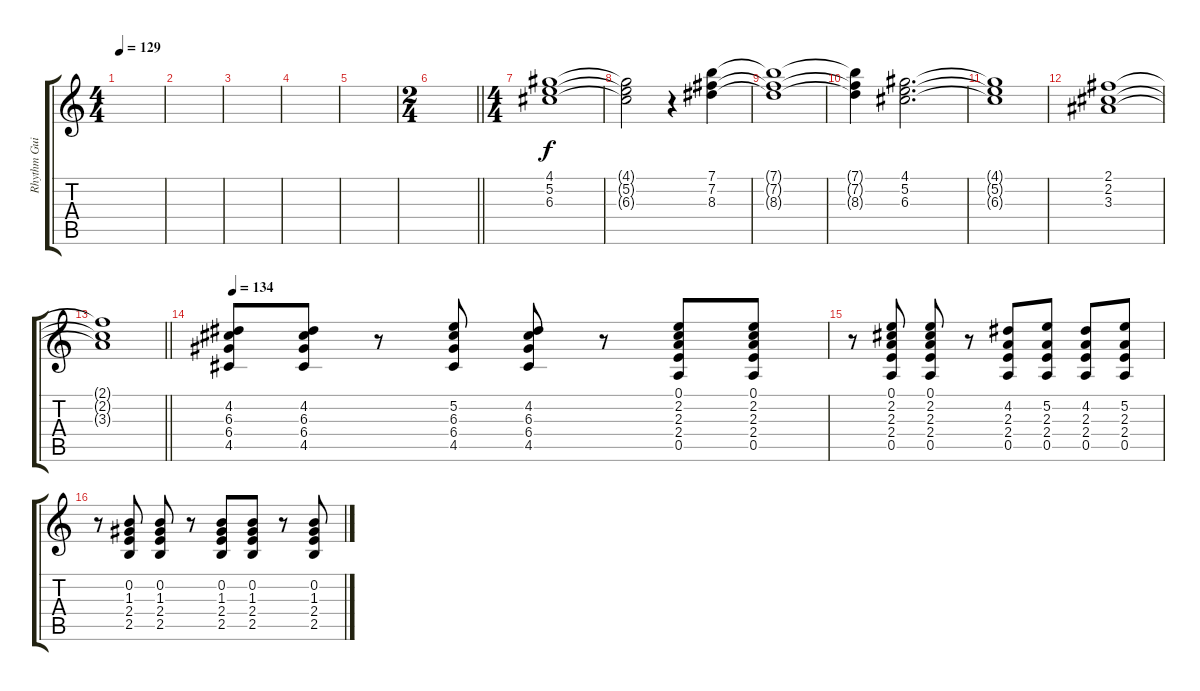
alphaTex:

\track ("Rhythm Guitar" "Rhythm Gui") {instrument overdrivenguitar}
\staff {score tabs}
\tuning (E4 B3 G3 D3 A2 E2) {hide}
\ts (4 4)
\tempo 129
\clef g2
\ks c
|
|
|
|
|
\ts (2 4)
\barLineRight lightlight
|
\ts (4 4)
(4.1 5.2 6.3).1 |
(4.1{t} 5.2{t} 6.3{t}).2 r.4 (7.1 7.2 8.3).4 |
(7.1{t} 7.2{t} 8.3{t}).1 |
(7.1{t} 7.2{t} 8.3{t}).4 (4.1 5.2 6.3).2{d} |
(4.1{t} 5.2{t} 6.3{t}).1 |
(2.1 2.2 3.3).1 |
\barLineRight lightlight
(2.1{t} 2.2{t} 3.3{t}).1 |
\tempo 134
(4.2 6.3 6.4 4.5).8 (4.2 6.3 6.4 4.5).8 r.8 (5.2 6.3 6.4 4.5).8 (4.2 6.3 6.4 4.5).8 r.8 (0.1 2.2 2.3 2.4 0.5).8 (0.1 2.2 2.3 2.4 0.5).8 |
r.8 (0.1 2.2 2.3 2.4 0.5).8 (0.1 2.2 2.3 2.4 0.5).8 r.8 (4.2 2.3 2.4 0.5).8 (5.2 2.3 2.4 0.5).8 (4.2 2.3 2.4 0.5).8 (5.2 2.3 2.4 0.5).8 |
r.8 (0.2 1.3 2.4 2.5).8 (0.2 1.3 2.4 2.5).8 r.8 (0.2 1.3 2.4 2.5).8 (0.2 1.3 2.4 2.5).8 r.8 (0.2 1.3 2.4 2.5).8
